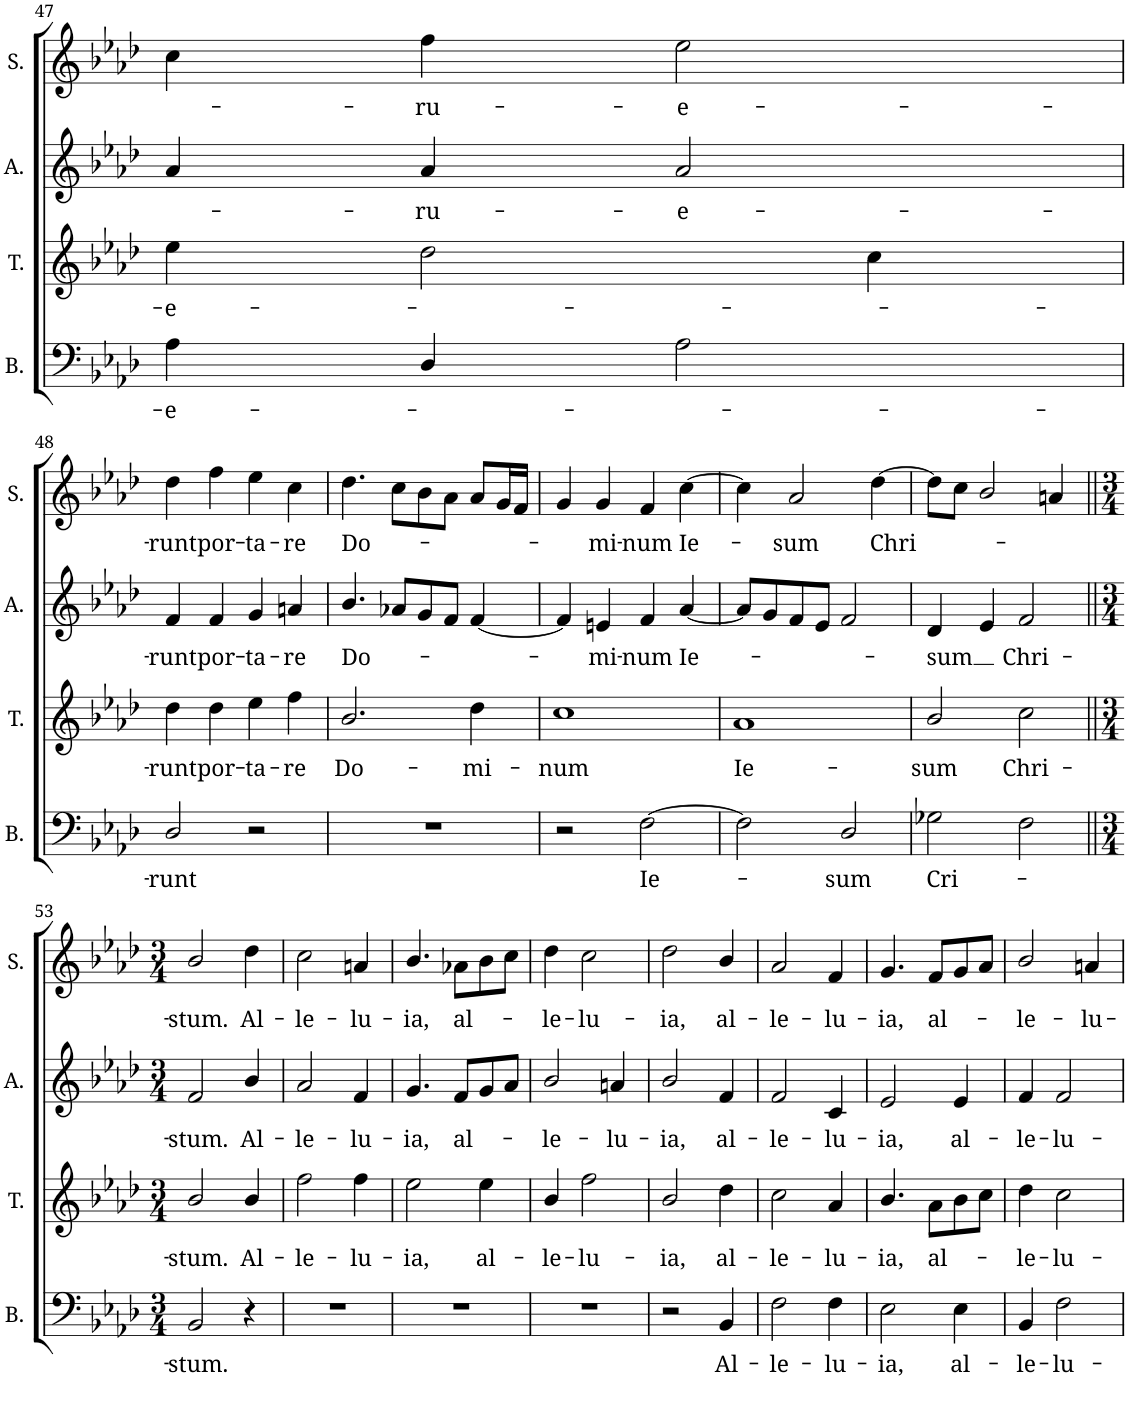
**kern	**text	**kern	**text	**kern	**text	**kern	**text
*part4	*part4	*part3	*part3	*part2	*part2	*part1	*part1
*staff4	*staff4	*staff3	*staff3	*staff2	*staff2	*staff1	*staff1
*I"Basse	*	*I"Tenor	*	*I"Alto	*	*I"Soprano	*
*I'B.	*	*I'T.	*	*I'A.	*	*I'S.	*
!!LO:PB:g=z
*clefF4	*	*clefG2	*	*clefG2	*	*clefG2	*
*k[b-e-a-d-]	*	*k[b-e-a-d-]	*	*k[b-e-a-d-]	*	*k[b-e-a-d-]	*
*M4/4	*	*M4/4	*	*M4/4	*	*M4/4	*
*met(c)	*	*met(c)	*	*met(c)	*	*met(c)	*
=47	=47	=47	=47	=47	=47	=47	=47
!	!LO:LY:b	!	!LO:LY:b	!	!	!	!
4A-\	-e-	4ee-\	-e-	4a-/	.	4cc\	.
!	!	!	!	!	!LO:LY:b	!	!LO:LY:b
4D-/	.	2dd-\	.	4a-/	-ru-	4ff\	-ru-
!	!	!	!	!	!LO:LY:b	!	!LO:LY:b
2A-\	.	.	.	2a-/	-e-	2ee-\	-e-
.	.	4cc\	.	.	.	.	.
!!LO:LB:g=z
=48	=48	=48	=48	=48	=48	=48	=48
!	!LO:LY:b	!	!LO:LY:b	!	!LO:LY:b	!	!LO:LY:b
2D-/	-runt	4dd-\	-runt	4f/	-runt	4dd-\	-runt
!	!	!	!LO:LY:b	!	!LO:LY:b	!	!LO:LY:b
.	.	4dd-\	por-	4f/	por-	4ff\	por-
!	!	!	!LO:LY:b	!	!LO:LY:b	!	!LO:LY:b
2r	.	4ee-\	-ta-	4g/	-ta-	4ee-\	-ta-
!	!	!	!LO:LY:b	!	!LO:LY:b	!	!LO:LY:b
.	.	4ff\	-re	4an/	-re	4cc\	-re
=49	=49	=49	=49	=49	=49	=49	=49
!	!	!	!LO:LY:b	!	!LO:LY:b	!	!LO:LY:b
1r	.	2.b-/	Do-	4.b-/	Do-	4.dd-\	Do-
.	.	.	.	8a-X/L	.	8cc\L	.
.	.	.	.	8g/	.	8b-\	.
.	.	.	.	8f/J	.	8a-\J	.
!	!	!	!LO:LY:b	!	!	!	!
.	.	4dd-\	-mi-	[4f/	.	8a-/L	.
.	.	.	.	.	.	16g/L	.
.	.	.	.	.	.	16f/JJ	.
=50	=50	=50	=50	=50	=50	=50	=50
!	!	!	!LO:LY:b	!	!	!	!
2r	.	1cc	-num	4f/]	.	4g/	.
!	!	!	!	!	!LO:LY:b	!	!LO:LY:b
.	.	.	.	4en/	-mi-	4g/	-mi-
!	!LO:LY:b	!	!	!	!LO:LY:b	!	!LO:LY:b
[2F\	Ie-	.	.	4f/	-num	4f/	-num
!	!	!	!	!	!LO:LY:b	!	!LO:LY:b
.	.	.	.	[4a-/	Ie-	[4cc\	Ie-
=51	=51	=51	=51	=51	=51	=51	=51
!	!	!	!LO:LY:b	!	!	!	!
2F\]	.	1a-	Ie-	8a-/L]	.	4cc\]	.
.	.	.	.	8g/	.	.	.
!	!	!	!	!	!	!	!LO:LY:b
.	.	.	.	8f/	.	2a-/	-sum
.	.	.	.	8e-/J	.	.	.
!	!LO:LY:b	!	!	!	!	!	!
2D-/	-sum	.	.	2f/	.	.	.
!	!	!	!	!	!	!	!LO:LY:b
.	.	.	.	.	.	[4dd-\	Chri-
=52	=52	=52	=52	=52	=52	=52	=52
!	!LO:LY:b	!	!LO:LY:b	!	!LO:LY:b	!	!
2G-X\	Cri-	2b-/	-sum	4d-/	-sum	8dd-\L]	.
.	.	.	.	.	.	8cc\J	.
.	.	.	.	4e-/	.	2b-/	.
!	!	!	!LO:LY:b	!	!LO:LY:b	!	!
2F\	.	2cc\	Chri-	2f/	Chri-	.	.
.	.	.	.	.	.	4an/	.
!!LO:LB:g=z
=53||	=53||	=53||	=53||	=53||	=53||	=53||	=53||
*M3/4	*	*M3/4	*	*M3/4	*	*M3/4	*
!	!LO:LY:b	!	!LO:LY:b	!	!LO:LY:b	!	!LO:LY:b
2BB-/	-stum.	2b-/	-stum.	2f/	-stum.	2b-/	-stum.
!	!	!	!LO:LY:b	!	!LO:LY:b	!	!LO:LY:b
4r	.	4b-/	Al-	4b-/	Al-	4dd-\	Al-
=54	=54	=54	=54	=54	=54	=54	=54
!	!	!	!LO:LY:b	!	!LO:LY:b	!	!LO:LY:b
2.r	.	2ff\	-le-	2a-/	-le-	2cc\	-le-
!	!	!	!LO:LY:b	!	!LO:LY:b	!	!LO:LY:b
.	.	4ff\	-lu-	4f/	-lu-	4an/	-lu-
=55	=55	=55	=55	=55	=55	=55	=55
!	!	!	!LO:LY:b	!	!LO:LY:b	!	!LO:LY:b
2.r	.	2ee-\	-ia,	4.g/	-ia,	4.b-/	-ia,
!	!	!	!	!	!LO:LY:b	!	!LO:LY:b
.	.	.	.	8f/L	al-	8a-X\L	al-
!	!	!	!LO:LY:b	!	!	!	!
.	.	4ee-\	al-	8g/	.	8b-\	.
.	.	.	.	8a-/J	.	8cc\J	.
=56	=56	=56	=56	=56	=56	=56	=56
!	!	!	!LO:LY:b	!	!LO:LY:b	!	!LO:LY:b
2.r	.	4b-/	-le-	2b-/	-le-	4dd-\	-le-
!	!	!	!LO:LY:b	!	!	!	!LO:LY:b
.	.	2ff\	-lu-	.	.	2cc\	-lu-
!	!	!	!	!	!LO:LY:b	!	!
.	.	.	.	4an/	-lu-	.	.
=57	=57	=57	=57	=57	=57	=57	=57
!	!	!	!LO:LY:b	!	!LO:LY:b	!	!LO:LY:b
2r	.	2b-/	-ia,	2b-/	-ia,	2dd-\	-ia,
!	!LO:LY:b	!	!LO:LY:b	!	!LO:LY:b	!	!LO:LY:b
4BB-/	Al-	4dd-\	al-	4f/	al-	4b-/	al-
=58	=58	=58	=58	=58	=58	=58	=58
!	!LO:LY:b	!	!LO:LY:b	!	!LO:LY:b	!	!LO:LY:b
2F\	-le-	2cc\	-le-	2f/	-le-	2a-/	-le-
!	!LO:LY:b	!	!LO:LY:b	!	!LO:LY:b	!	!LO:LY:b
4F\	-lu-	4a-/	-lu-	4c/	-lu-	4f/	-lu-
=59	=59	=59	=59	=59	=59	=59	=59
!	!LO:LY:b	!	!LO:LY:b	!	!LO:LY:b	!	!LO:LY:b
2E-\	-ia,	4.b-/	-ia,	2e-/	-ia,	4.g/	-ia,
!	!	!	!LO:LY:b	!	!	!	!LO:LY:b
.	.	8a-\L	al-	.	.	8f/L	al-
!	!LO:LY:b	!	!	!	!LO:LY:b	!	!
4E-\	al-	8b-\	.	4e-/	al-	8g/	.
.	.	8cc\J	.	.	.	8a-/J	.
=60	=60	=60	=60	=60	=60	=60	=60
!	!LO:LY:b	!	!LO:LY:b	!	!LO:LY:b	!	!LO:LY:b
4BB-/	-le-	4dd-\	-le-	4f/	-le-	2b-/	-le-
!	!LO:LY:b	!	!LO:LY:b	!	!LO:LY:b	!	!
2F\	-lu-	2cc\	-lu-	2f/	-lu-	.	.
!	!	!	!	!	!	!	!LO:LY:b
.	.	.	.	.	.	4an/	-lu-
=	=	=	=	=	=	=	=
*-	*-	*-	*-	*-	*-	*-	*-
